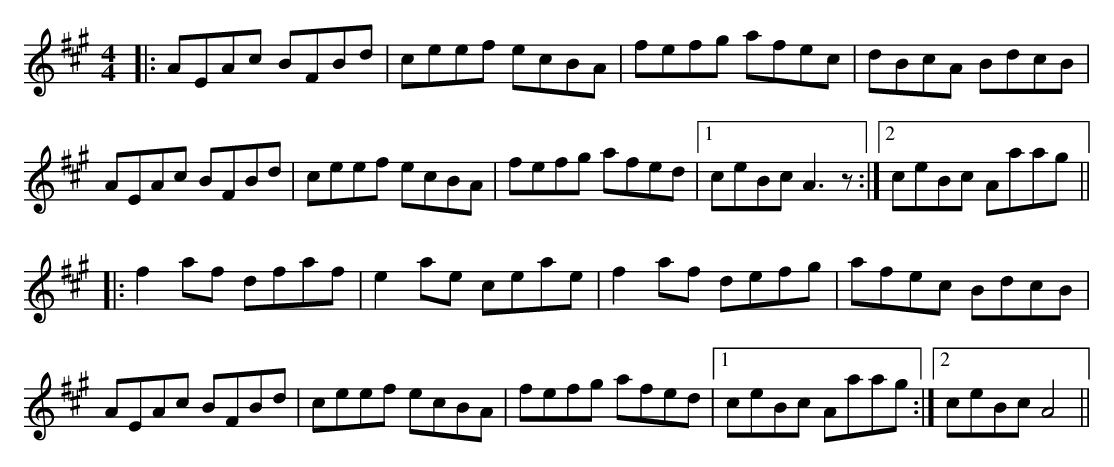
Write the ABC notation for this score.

X:1
M:4/4
K:A
|:AEAc BFBd|ceef ecBA|fefg afec|dBcA BdcB|
AEAc BFBd|ceef ecBA|fefg afed|1 ceBc A3z:|2 ceBc Aaag||
|:f2af dfaf|e2ae ceae|f2af defg|afec BdcB|
AEAc BFBd|ceef ecBA|fefg afed|1 ceBc Aaag:|2 ceBc A4||
